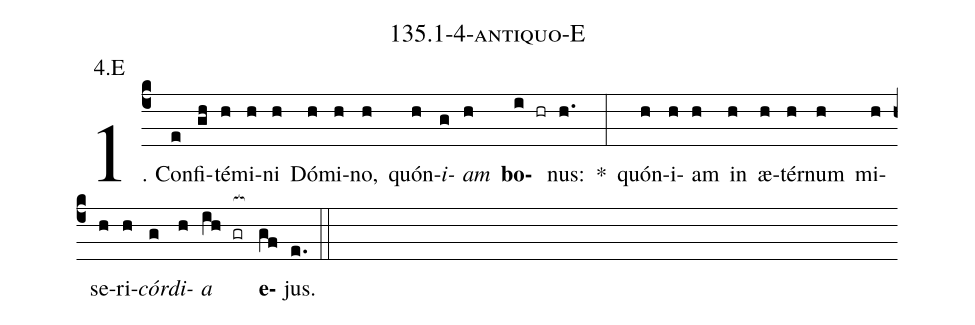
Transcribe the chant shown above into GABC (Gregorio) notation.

name: 135.1-4-antiquo-E;
annotation: 4.E;
%%
(c4)1. Con(e)fi(gh)té(h)mi(h)ni(h) Dó(h)mi(h)no,(h) quón(h)<i>i</i>(g)<i>am</i>(h) <b>bo</b>(i hr)nus:(h.) *(:) quón(h)i(h)am(h) in(h) æ(h)tér(h)num(h) mi(h)se(h)ri(h)<i>cór</i>(g)<i>di</i>(h)<i>a</i>(ih gr[ocb:1{]) <b>e</b>(gf[ocb:0}])jus.(e.) (::)
